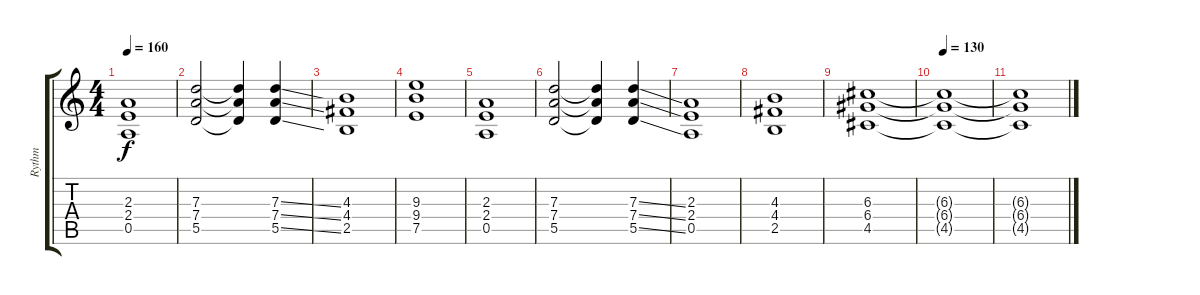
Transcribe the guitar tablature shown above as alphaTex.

\track ("Rythm" "Rythm") {instrument distortionguitar}
\staff {score tabs}
\tuning (E4 B3 G3 D3 A2 E2) {hide}
\ts (4 4)
\tempo 160
\clef g2
\ks c
(2.3 2.4 0.5).1{dy f volume 16} |
(7.3 7.4 5.5).2 (7.3{t} 7.4{t} 5.5{t}).4 (7.3{ss} 7.4{ss} 5.5{ss}).4 |
(4.3 4.4 2.5).1 |
(9.3 9.4 7.5).1 |
(2.3 2.4 0.5).1 |
(7.3 7.4 5.5).2 (7.3{t} 7.4{t} 5.5{t}).4 (7.3{ss} 7.4{ss} 5.5{ss}).4 |
(2.3 2.4 0.5).1 |
(4.3 4.4 2.5).1 |
(6.3 6.4 4.5).1 |
\tempo 130
(6.3{t} 6.4{t} 4.5{t}).1 |
(6.3{t} 6.4{t} 4.5{t}).1
